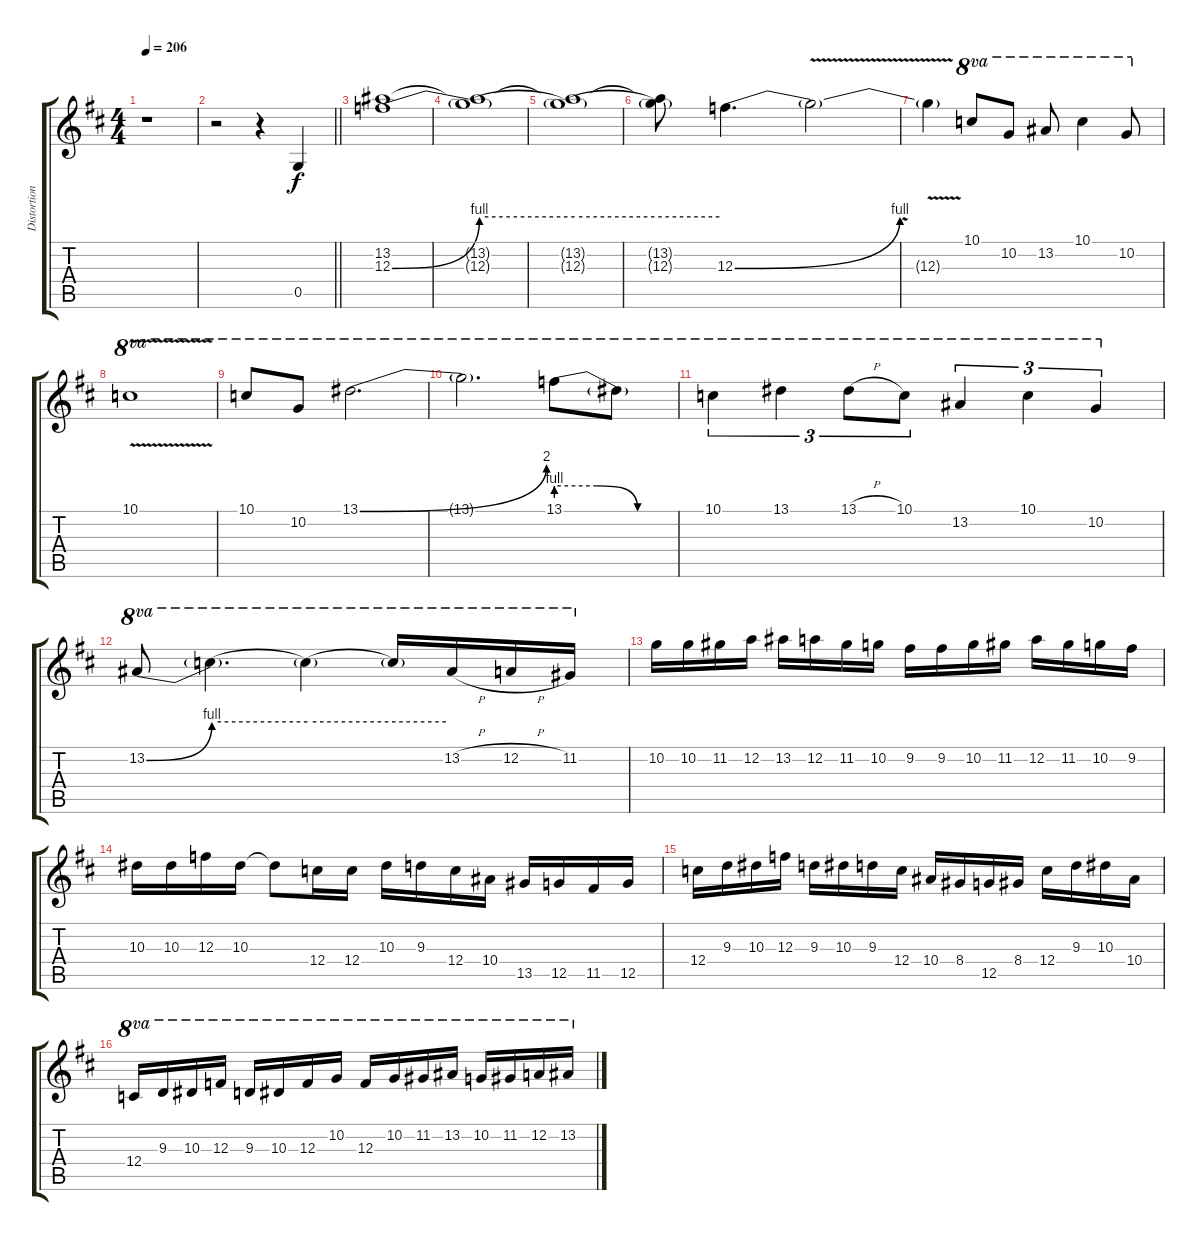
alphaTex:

\track ("Distortion" "Distortion") {instrument distortionguitar}
\staff {score tabs}
\tuning (D4 A3 F3 C3 G2 C2) {hide}
\ts (4 4)
\tempo 206
\clef g2
\ks d
r.1{dy f} |
\barLineRight lightlight
r.2 r.4 0.5.4 |
(13.2 12.3{be (bend 0 0 60 4)}).1 |
(13.2{t} 12.3{be (hold 0 4 60 4) t}).1 |
(13.2{t} 12.3{be (hold 0 4 60 4) t}).1 |
(13.2{t} 12.3{t}).8 12.3{be (bend 0 0 60 4)}.4{d} 12.3{v t}.2 |
12.3{t}.4 10.1.8{ot 8va} 10.2.8{ot 8va} 13.2.8{ot 8va} 10.1.4{ot 8va} 10.2.8{ot 8va} |
10.1{v}.1{ot 8va} |
10.1.8{ot 8va} 10.2.8{ot 8va} 13.1{be (bend 0 0 60 8)}.2{d ot 8va} |
13.1{t}.2{d ot 8va} 13.1{be (custom 0 4 20 4 40 0 60 0)}.8{ot 8va} 13.1{t}.8{ot 8va} |
10.1.4{tu (3 2) ot 8va} 13.1.4{tu (3 2) ot 8va} 13.1{h}.8{tu (3 2) ot 8va} 10.1.8{tu (3 2) ot 8va} 13.2.4{tu (3 2) ot 8va} 10.1.4{tu (3 2) ot 8va} 10.2.4{tu (3 2) ot 8va} |
13.2{be (bend 0 0 60 4)}.8{ot 8va} 13.2{be (hold 0 4 60 4) t}.4{d ot 8va} 13.2{be (hold 0 4 60 4) t}.4{ot 8va} 13.2{t}.16{ot 8va} 13.2{h}.16{ot 8va} 12.2{h}.16{ot 8va} 11.2.16{ot 8va} |
10.2.16 10.2.16 11.2.16 12.2.16 13.2.16 12.2.16 11.2.16 10.2.16 9.2.16 9.2.16 10.2.16 11.2.16 12.2.16 11.2.16 10.2.16 9.2.16 |
10.3.16 10.3.16 12.3.16 10.3.16 10.3{t}.8 12.4.16 12.4.16 10.3.16 9.3.16 12.4.16 10.4.16 13.5.16 12.5.16 11.5.16 12.5.16 |
12.4.16 9.3.16 10.3.16 12.3.16 9.3.16 10.3.16 9.3.16 12.4.16 10.4.16 8.4.16 12.5.16 8.4.16 12.4.16 9.3.16 10.3.16 10.4.16 |
12.4.16{ot 8va} 9.3.16{ot 8va} 10.3.16{ot 8va} 12.3.16{ot 8va} 9.3.16{ot 8va} 10.3.16{ot 8va} 12.3.16{ot 8va} 10.2.16{ot 8va} 12.3.16{ot 8va} 10.2.16{ot 8va} 11.2.16{ot 8va} 13.2.16{ot 8va} 10.2.16{ot 8va} 11.2.16{ot 8va} 12.2.16{ot 8va} 13.2.16{ot 8va}
